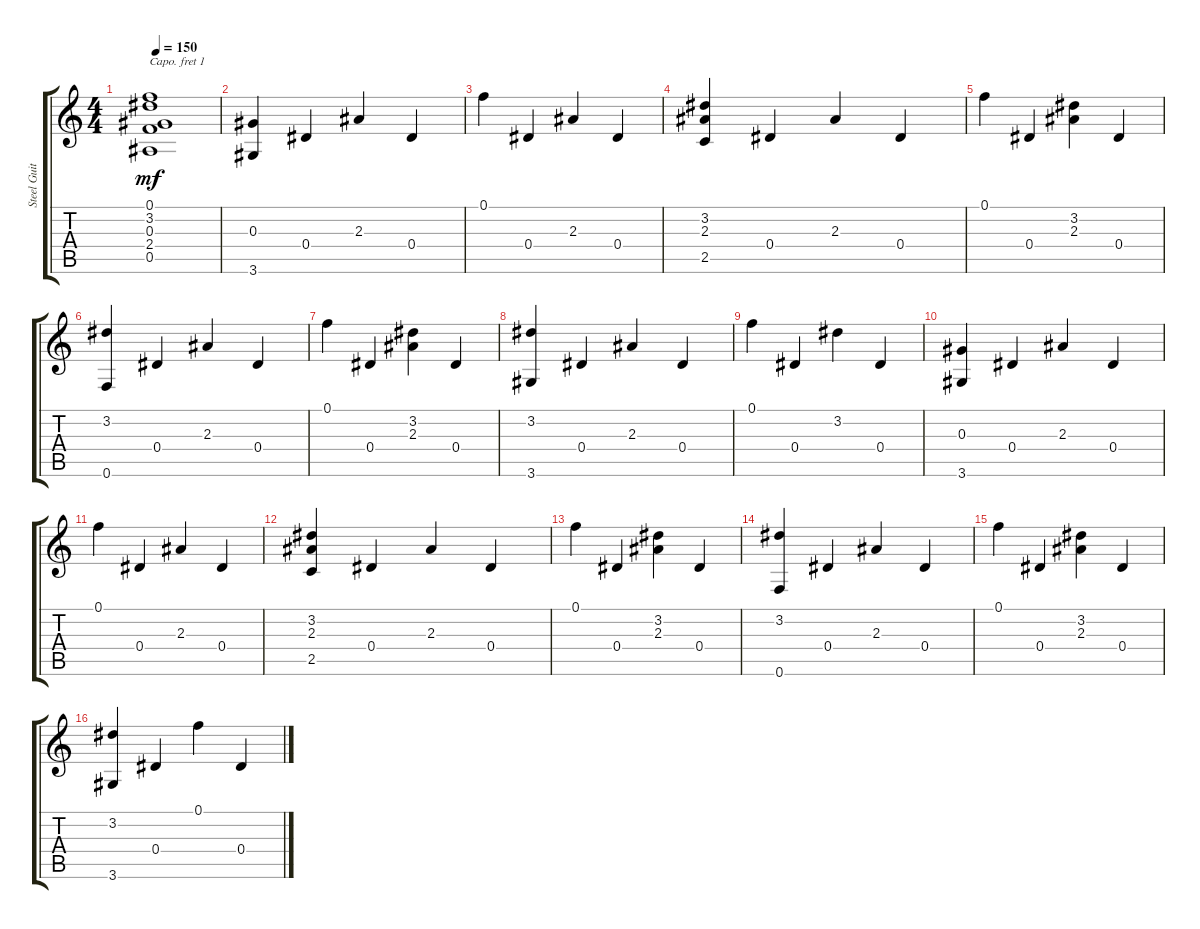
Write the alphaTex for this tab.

\track ("Steel Guitar" "Steel Guit") {instrument acousticguitarsteel}
\staff {score tabs}
\capo 1
\tuning (E4 B3 G3 D3 A2 E2) {hide}
\ts (4 4)
\tempo 150
\clef g2
\ks c
(0.1 3.2 0.3 2.4 0.5).1{dy mf} |
(0.3 3.6).4 0.4.4 2.3.4 0.4.4 |
0.1.4 0.4.4 2.3.4 0.4.4 |
(3.2 2.3 2.5).4 0.4.4 2.3.4 0.4.4 |
0.1.4 0.4.4 (3.2 2.3).4 0.4.4 |
(3.2 0.6).4 0.4.4 2.3.4 0.4.4 |
0.1.4 0.4.4 (3.2 2.3).4 0.4.4 |
(3.2 3.6).4 0.4.4 2.3.4 0.4.4 |
0.1.4 0.4.4 3.2.4 0.4.4 |
(0.3 3.6).4 0.4.4 2.3.4 0.4.4 |
0.1.4 0.4.4 2.3.4 0.4.4 |
(3.2 2.3 2.5).4 0.4.4 2.3.4 0.4.4 |
0.1.4 0.4.4 (3.2 2.3).4 0.4.4 |
(3.2 0.6).4 0.4.4 2.3.4 0.4.4 |
0.1.4 0.4.4 (3.2 2.3).4 0.4.4 |
(3.2 3.6).4 0.4.4 0.1.4 0.4.4
